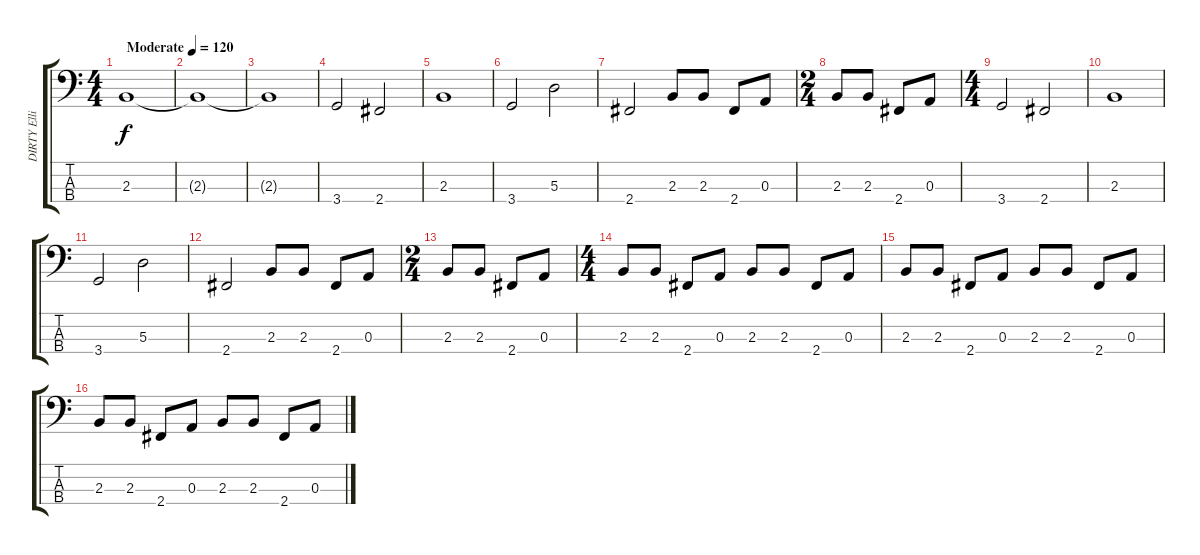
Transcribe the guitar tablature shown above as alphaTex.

\track ("DIRTY Elliot" "DIRTY Elli") {instrument distortionguitar}
\staff {score tabs}
\tuning (G2 D2 A1 E1) {hide}
\ts (4 4)
\tempo (120 "Moderate")
\clef f4
\ks c
2.3.1{dy f instrument distortionguitar} |
2.3{t}.1 |
2.3{t}.1 |
3.4.2 2.4.2 |
2.3.1 |
3.4.2 5.3.2 |
2.4.2 2.3.8 2.3.8 2.4.8 0.3.8 |
\ts (2 4)
2.3.8 2.3.8 2.4.8 0.3.8 |
\ts (4 4)
3.4.2 2.4.2 |
2.3.1 |
3.4.2 5.3.2 |
2.4.2 2.3.8 2.3.8 2.4.8 0.3.8 |
\ts (2 4)
2.3.8 2.3.8 2.4.8 0.3.8 |
\ts (4 4)
2.3.8 2.3.8 2.4.8 0.3.8 2.3.8 2.3.8 2.4.8 0.3.8 |
2.3.8 2.3.8 2.4.8 0.3.8 2.3.8 2.3.8 2.4.8 0.3.8 |
2.3.8 2.3.8 2.4.8 0.3.8 2.3.8 2.3.8 2.4.8 0.3.8
